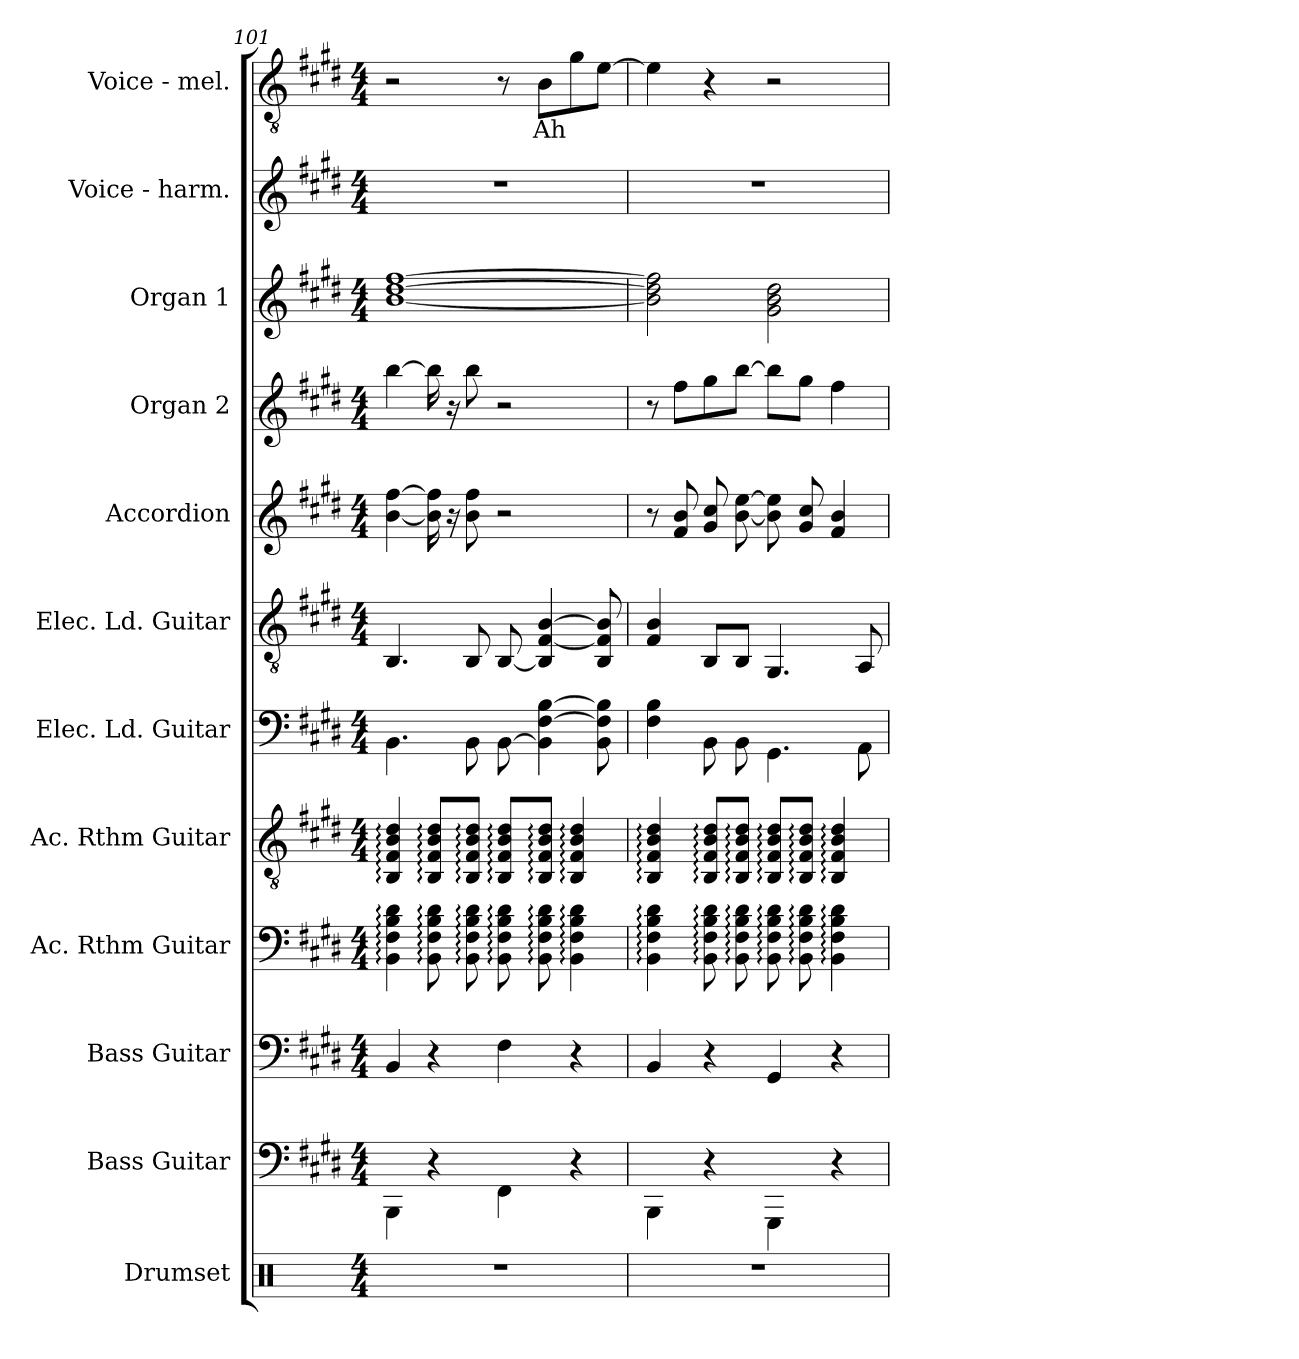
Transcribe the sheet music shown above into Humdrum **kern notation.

**kern	**kern	**kern	**kern	**kern	**kern	**kern	**kern	**kern	**kern	**kern	**kern	**text
*part12	*part11	*part10	*part9	*part8	*part7	*part6	*part5	*part4	*part3	*part2	*part1	*part1
*staff12	*staff11	*staff10	*staff9	*staff8	*staff7	*staff6	*staff5	*staff4	*staff3	*staff2	*staff1	*staff1
*I"Drumset	*I"Bass Guitar	*I"Bass Guitar	*I"Ac. Rthm Guitar	*I"Ac. Rthm Guitar	*I"Elec. Ld. Guitar	*I"Elec. Ld. Guitar	*I"Accordion	*I"Organ 2	*I"Organ 1	*I"Voice - harm.	*I"Voice - mel.	*
*I'Drums	*I'Bass	*I'Bass	*I'R. Guit.	*I'R. Guit.	*I'Ld. Guit.	*I'Ld. Guit.	*I'Acc.	*I'Org. 2	*I'Org. 1	*I'Harm.	*I'Mel.	*
*clefX	*	*clefF4	*	*clefGv2	*	*clefGv2	*clefG2	*clefG2	*clefG2	*clefG2	*clefGv2	*
*	*ITrd7c12	*ITrd7c12	*	*	*	*	*	*	*	*	*	*
*k[]	*k[f#c#g#d#]	*k[f#c#g#d#]	*k[f#c#g#d#]	*k[f#c#g#d#]	*k[f#c#g#d#]	*k[f#c#g#d#]	*k[f#c#g#d#]	*k[f#c#g#d#]	*k[f#c#g#d#]	*k[f#c#g#d#]	*k[f#c#g#d#]	*
*M4/4	*M4/4	*M4/4	*M4/4	*M4/4	*M4/4	*M4/4	*M4/4	*M4/4	*M4/4	*M4/4	*M4/4	*
=101	=101	=101	=101	=101	=101	=101	=101	=101	=101	=101	=101	=101
1r	4BBBB\	4BBB/	4BB\: 4F#\: 4B\: 4d#\:	4BB/: 4F#/: 4B/: 4d#/:	4.BB\	4.BB/	[4b\ [4ff#\	[4bb\	[1b [1dd# [1ff#	1r	2r	.
.	4r	4r	8BB\: 8F#\: 8B\: 8d#\:	8BB/: 8F#/: 8B/: 8d#/:L	.	.	16b\] 16ff#\]	16bb\]	.	.	.	.
.	.	.	.	.	.	.	16r	16r	.	.	.	.
.	.	.	8BB\: 8F#\: 8B\: 8d#\:	8BB/: 8F#/: 8B/: 8d#/:J	8BB\	8BB/	8b\ 8ff#\	8bb\	.	.	.	.
.	4FFF#\	4FF#\	8BB\: 8F#\: 8B\: 8d#\:	8BB/: 8F#/: 8B/: 8d#/:L	[8BB\	[8BB/	2r	2r	.	.	8r	.
!	!	!	!	!	!	!	!	!	!	!	!	!LO:LY:b
.	.	.	8BB\: 8F#\: 8B\: 8d#\:	8BB/: 8F#/: 8B/: 8d#/:J	4BB\] [4F#\ [4B\	4BB/] [4F#/ [4B/	.	.	.	.	8B\L	Ah
.	4r	4r	4BB\: 4F#\: 4B\: 4d#\:	4BB/: 4F#/: 4B/: 4d#/:	.	.	.	.	.	.	8g#\	.
.	.	.	.	.	8BB\ 8F#\] 8B\]	8BB/ 8F#/] 8B/]	.	.	.	.	[8e\J	.
=102	=102	=102	=102	=102	=102	=102	=102	=102	=102	=102	=102	=102
1r	4BBBB\	4BBB/	4BB\: 4F#\: 4B\: 4d#\:	4BB/: 4F#/: 4B/: 4d#/:	4F#\ 4B\	4F#/ 4B/	8r	8r	2b\] 2dd#\] 2ff#\]	1r	4e\]	.
.	.	.	.	.	.	.	8f#/ 8b/	8ff#\L	.	.	.	.
.	4r	4r	8BB\: 8F#\: 8B\: 8d#\:	8BB/: 8F#/: 8B/: 8d#/:L	8BB\	8BB/L	8g#/ 8cc#/	8gg#\	.	.	4r	.
.	.	.	8BB\: 8F#\: 8B\: 8d#\:	8BB/: 8F#/: 8B/: 8d#/:J	8BB\	8BB/J	[8b\ [8ee\	[8bb\J	.	.	.	.
.	4GGGG#\	4GGG#/	8BB\: 8F#\: 8B\: 8d#\:	8BB/: 8F#/: 8B/: 8d#/:L	4.GG#\	4.GG#/	8b\] 8ee\]	8bb\L]	2g#\ 2b\ 2dd#\	.	2r	.
.	.	.	8BB\: 8F#\: 8B\: 8d#\:	8BB/: 8F#/: 8B/: 8d#/:J	.	.	8g#/ 8cc#/	8gg#\J	.	.	.	.
.	4r	4r	4BB\: 4F#\: 4B\: 4d#\:	4BB/: 4F#/: 4B/: 4d#/:	.	.	4f#/ 4b/	4ff#\	.	.	.	.
.	.	.	.	.	8AA\	8AA/	.	.	.	.	.	.
=	=	=	=	=	=	=	=	=	=	=	=	=
*-	*-	*-	*-	*-	*-	*-	*-	*-	*-	*-	*-	*-
